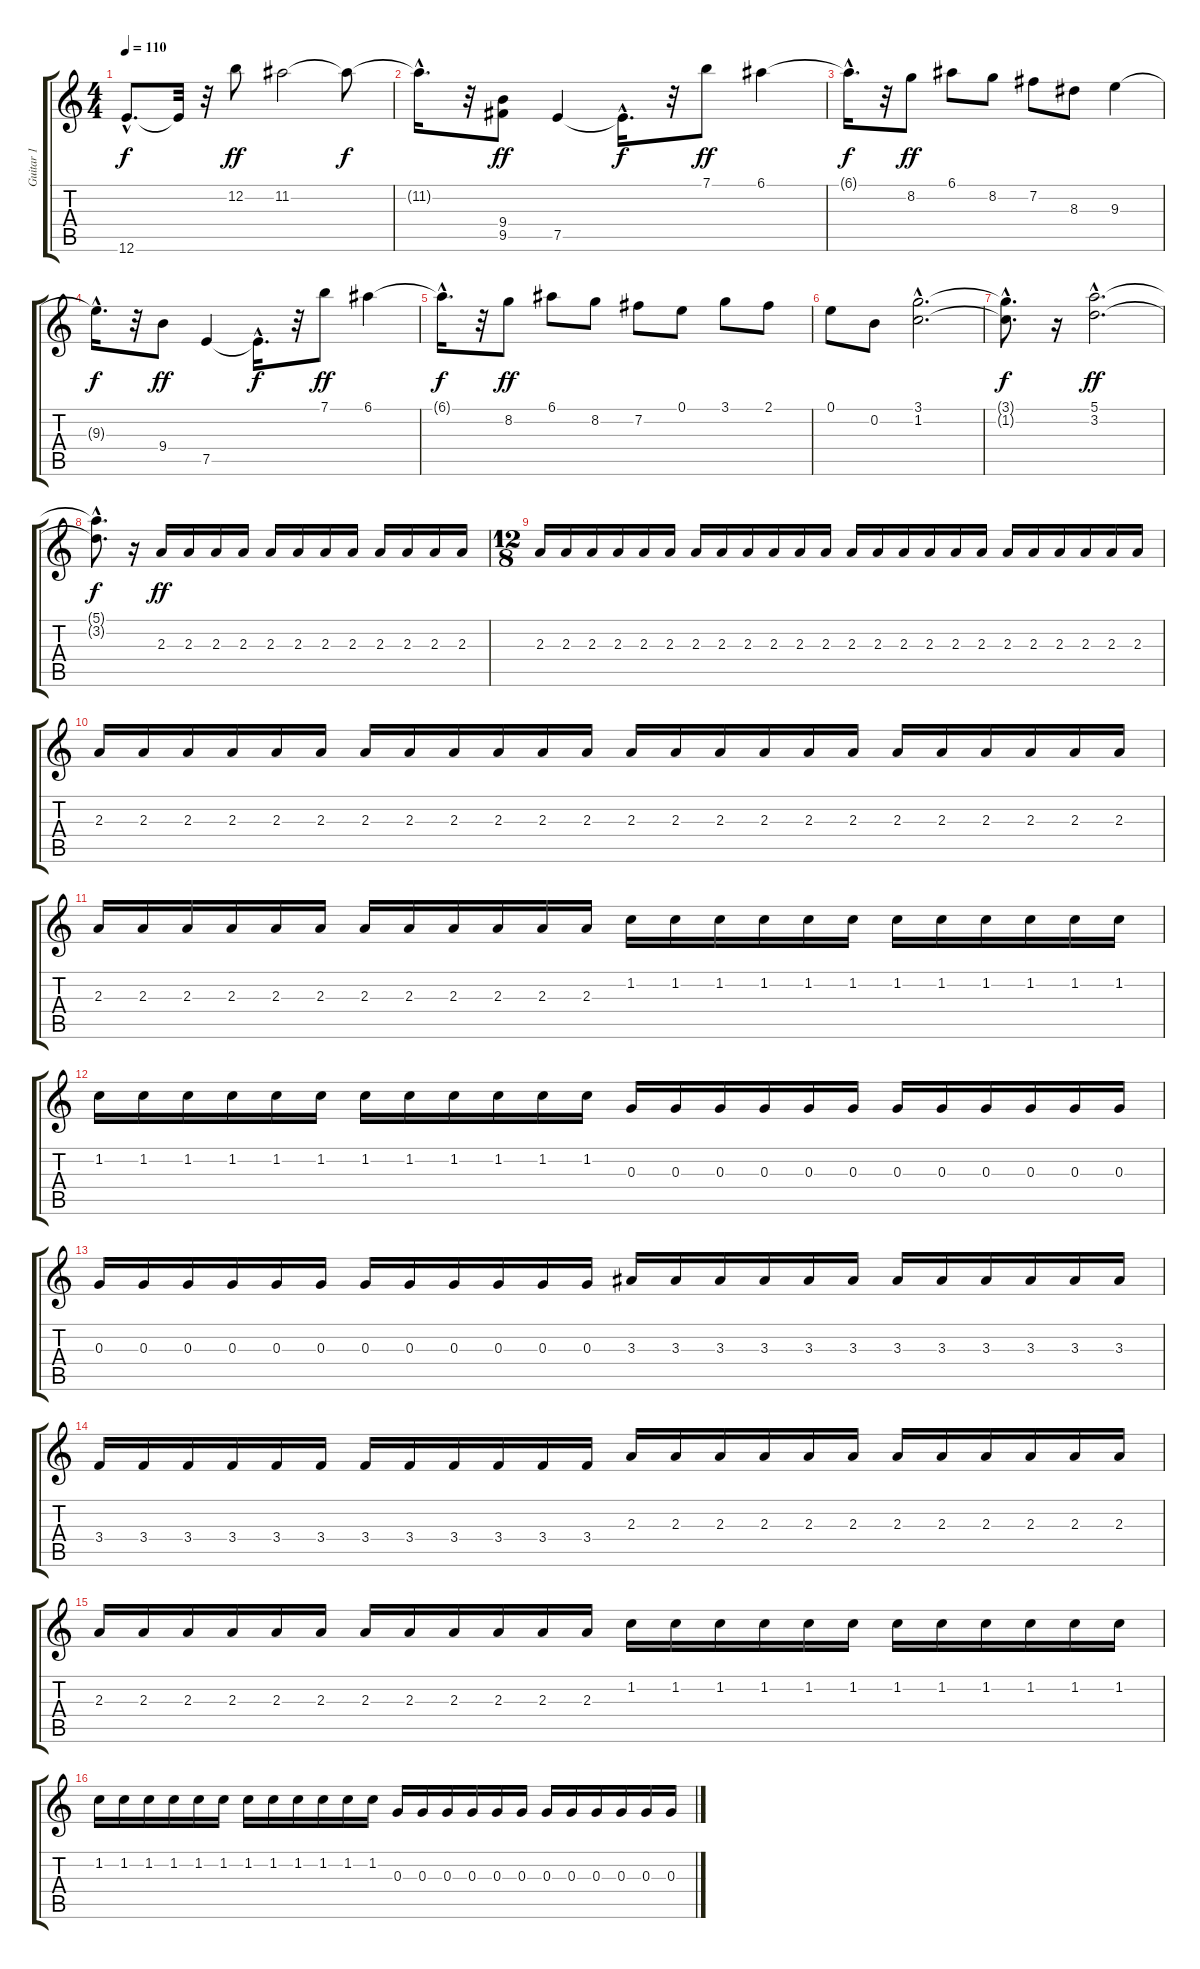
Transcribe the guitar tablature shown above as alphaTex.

\track ("Guitar 1" "Guitar 1") {instrument distortionguitar}
\staff {score tabs}
\tuning (E4 B3 G3 D3 A2 E2) {hide}
\ts (4 4)
\tempo 110
\clef g2
\ks c
12.6{hac t}.8{d dy f} 12.6{t}.32 r.32 12.2.8{dy ff} 11.2.2 11.2{t}.8{dy f} |
11.2{hac t}.16{d} r.32 (9.4 9.5).8{dy ff} 7.5.4 7.5{hac t}.16{d dy f} r.32 7.1.8{dy ff} 6.1.4 |
6.1{hac t}.16{d dy f} r.32 8.2.8{dy ff} 6.1.8 8.2.8 7.2.8 8.3.8 9.3.4 |
9.3{hac t}.16{d dy f} r.32 9.4.8{dy ff} 7.5.4 7.5{hac t}.16{d dy f} r.32 7.1.8{dy ff} 6.1.4 |
6.1{hac t}.16{d dy f} r.32 8.2.8{dy ff} 6.1.8 8.2.8 7.2.8 0.1.8 3.1.8 2.1.8 |
0.1.8 0.2.8 (3.1{hac} 1.2{hac}).2{d} |
(3.1{hac t} 1.2{hac t}).8{d dy f} r.16 (5.1{hac} 3.2{hac}).2{d dy ff} |
(5.1{hac t} 3.2{hac t}).8{d dy f} r.16 2.3.16{dy ff} 2.3.16 2.3.16 2.3.16 2.3.16 2.3.16 2.3.16 2.3.16 2.3.16 2.3.16 2.3.16 2.3.16 |
\ts (12 8)
2.3.16 2.3.16 2.3.16 2.3.16 2.3.16 2.3.16 2.3.16 2.3.16 2.3.16 2.3.16 2.3.16 2.3.16 2.3.16 2.3.16 2.3.16 2.3.16 2.3.16 2.3.16 2.3.16 2.3.16 2.3.16 2.3.16 2.3.16 2.3.16 |
2.3.16 2.3.16 2.3.16 2.3.16 2.3.16 2.3.16 2.3.16 2.3.16 2.3.16 2.3.16 2.3.16 2.3.16 2.3.16 2.3.16 2.3.16 2.3.16 2.3.16 2.3.16 2.3.16 2.3.16 2.3.16 2.3.16 2.3.16 2.3.16 |
2.3.16 2.3.16 2.3.16 2.3.16 2.3.16 2.3.16 2.3.16 2.3.16 2.3.16 2.3.16 2.3.16 2.3.16 1.2.16 1.2.16 1.2.16 1.2.16 1.2.16 1.2.16 1.2.16 1.2.16 1.2.16 1.2.16 1.2.16 1.2.16 |
1.2.16 1.2.16 1.2.16 1.2.16 1.2.16 1.2.16 1.2.16 1.2.16 1.2.16 1.2.16 1.2.16 1.2.16 0.3.16 0.3.16 0.3.16 0.3.16 0.3.16 0.3.16 0.3.16 0.3.16 0.3.16 0.3.16 0.3.16 0.3.16 |
0.3.16 0.3.16 0.3.16 0.3.16 0.3.16 0.3.16 0.3.16 0.3.16 0.3.16 0.3.16 0.3.16 0.3.16 3.3.16 3.3.16 3.3.16 3.3.16 3.3.16 3.3.16 3.3.16 3.3.16 3.3.16 3.3.16 3.3.16 3.3.16 |
3.4.16 3.4.16 3.4.16 3.4.16 3.4.16 3.4.16 3.4.16 3.4.16 3.4.16 3.4.16 3.4.16 3.4.16 2.3.16 2.3.16 2.3.16 2.3.16 2.3.16 2.3.16 2.3.16 2.3.16 2.3.16 2.3.16 2.3.16 2.3.16 |
2.3.16 2.3.16 2.3.16 2.3.16 2.3.16 2.3.16 2.3.16 2.3.16 2.3.16 2.3.16 2.3.16 2.3.16 1.2.16 1.2.16 1.2.16 1.2.16 1.2.16 1.2.16 1.2.16 1.2.16 1.2.16 1.2.16 1.2.16 1.2.16 |
1.2.16 1.2.16 1.2.16 1.2.16 1.2.16 1.2.16 1.2.16 1.2.16 1.2.16 1.2.16 1.2.16 1.2.16 0.3.16 0.3.16 0.3.16 0.3.16 0.3.16 0.3.16 0.3.16 0.3.16 0.3.16 0.3.16 0.3.16 0.3.16
